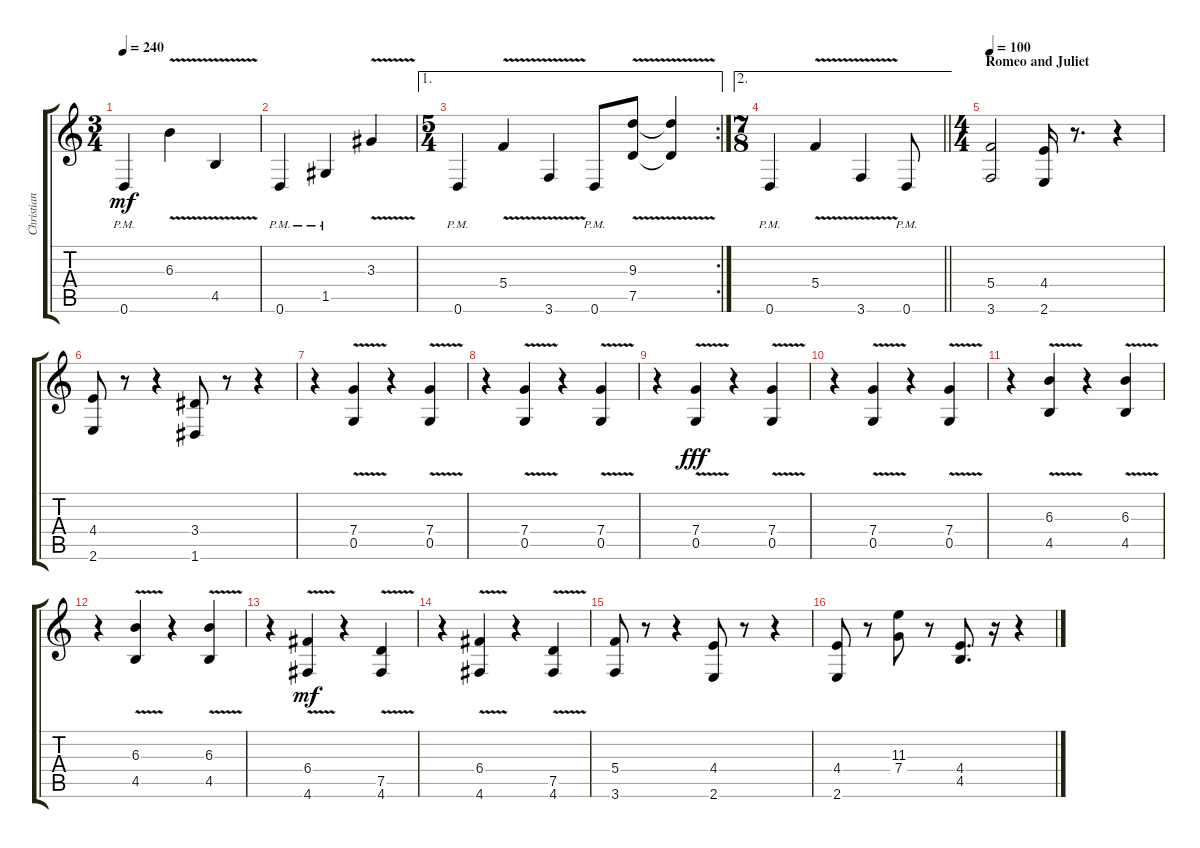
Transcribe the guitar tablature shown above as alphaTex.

\track ("Christian Muenzer" "Christian ") {instrument overdrivenguitar}
\staff {score tabs}
\tuning (D4 A3 F3 C3 G2 D2) {hide}
\ts (3 4)
\tempo 240
\clef g2
\ks c
0.6{pm}.4{dy mf} 6.3{v}.4 4.5{v}.4 |
0.6{pm}.4 1.5{pm}.4 3.3{v}.4 |
\ae 1
\rc 2
\ts (5 4)
0.6{pm}.4 5.4{v}.4 3.6{v}.4 0.6{pm}.8 (9.3{v} 7.5{v}).8 (9.3{v t} 7.5{v t}).4 |
\ae 2
\ts (7 8)
\barLineRight lightlight
0.6{pm}.4 5.4{v}.4 3.6{v}.4 0.6{pm}.8 |
\ts (4 4)
\section ("" "Romeo and Juliet")
\tempo 100
(5.4 3.6).2 (4.4 2.6).16 r.8{d} r.4 |
(4.4 2.6).8 r.8 r.4 (3.4 1.6).8 r.8 r.4 |
r.4 (7.4{v} 0.5{v}).4 r.4 (7.4{v} 0.5{v}).4 |
r.4 (7.4{v} 0.5{v}).4 r.4 (7.4{v} 0.5{v}).4 |
r.4 (7.4{v} 0.5{v}).4{dy fff} r.4 (7.4{v} 0.5{v}).4 |
r.4 (7.4{v} 0.5{v}).4 r.4 (7.4{v} 0.5{v}).4 |
r.4 (6.3{v} 4.5{v}).4 r.4 (6.3{v} 4.5{v}).4 |
r.4 (6.3{v} 4.5{v}).4 r.4 (6.3{v} 4.5{v}).4 |
r.4 (6.4{v} 4.6{v}).4{dy mf} r.4 (7.5{v} 4.6{v}).4 |
r.4 (6.4{v} 4.6{v}).4 r.4 (7.5{v} 4.6{v}).4 |
(5.4 3.6).8 r.8 r.4 (4.4 2.6).8 r.8 r.4 |
(4.4 2.6).8 r.8 (11.3 7.4).8 r.8 (4.4 4.5).8{d} r.16 r.4
